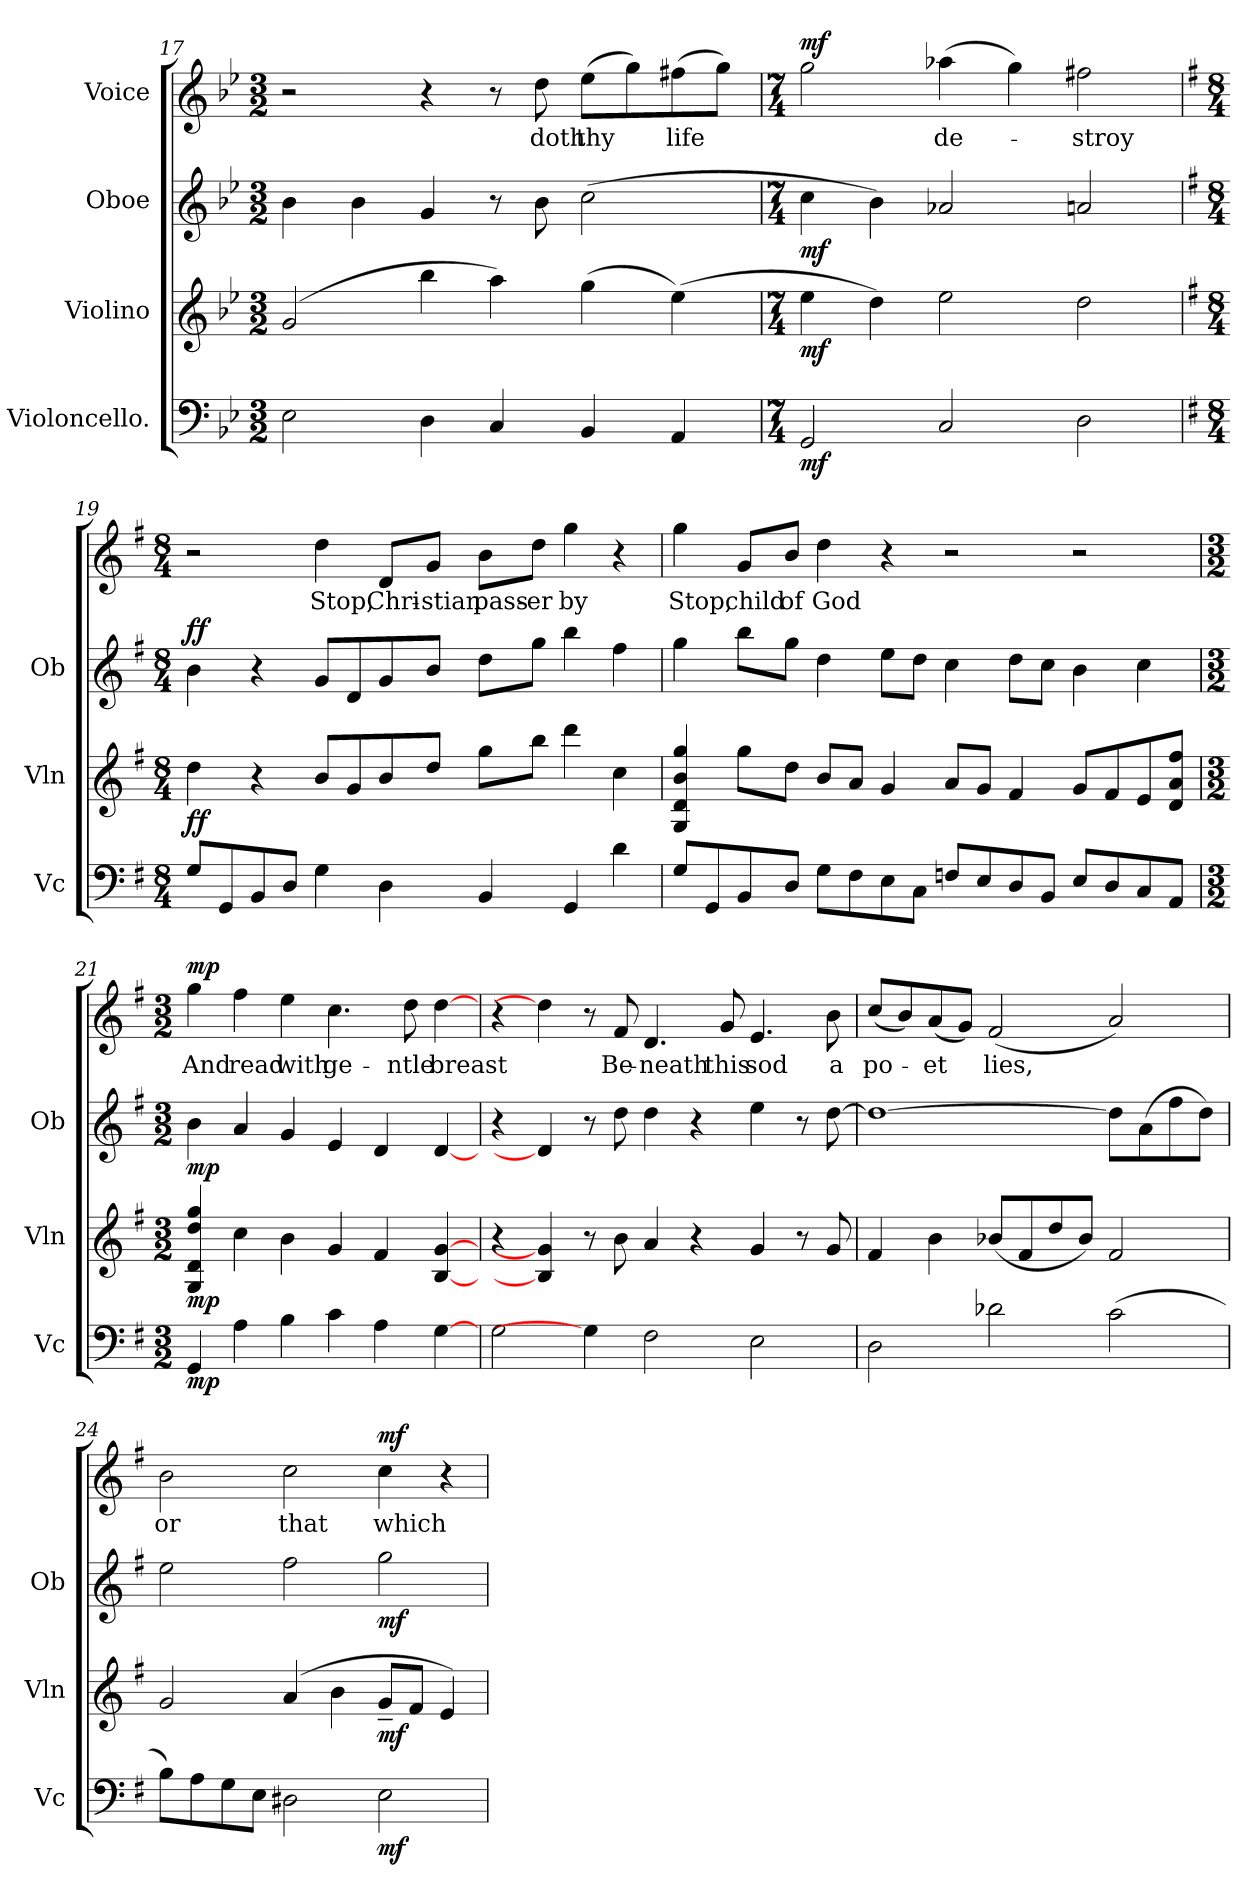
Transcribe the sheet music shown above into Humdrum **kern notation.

**kern	**dynam	**kern	**dynam	**kern	**dynam	**kern	**text	**dynam
*part4	*part4	*part3	*part3	*part2	*part2	*part1	*part1	*part1
*staff4	*staff4	*staff3	*staff3	*staff2	*staff2	*staff1	*staff1	*staff1
*I"Violoncello.	*	*I"Violino	*	*I"Oboe	*	*I"Voice	*	*
*I'Vc	*	*I'Vln	*	*I'Ob	*	*	*	*
*clefF4	*	*clefG2	*	*clefG2	*	*clefG2	*	*
*k[b-e-]	*	*k[b-e-]	*	*k[b-e-]	*	*k[b-e-]	*	*
*B-:	*	*B-:	*	*B-:	*	*B-:	*	*
*M3/2	*	*M3/2	*	*M3/2	*	*M3/2	*	*
=17	=17	=17	=17	=17	=17	=17	=17	=17
2E-\	.	(<2g/	.	4b-\	.	2r	.	.
.	.	.	.	4b-\	.	.	.	.
4D\	.	4bb-\	.	4g/	.	4r	.	.
4C/	.	4aa\)	.	8r	.	8r	.	.
!	!	!	!	!	!	!	!LO:LY:b	!
.	.	.	.	8b-\	.	8dd\	doth	.
!	!	!	!	!	!	!	!LO:LY:b	!
4BB-/	.	(>4gg\	.	(>2cc\	.	(>8ee-\L	thy	.
.	.	.	.	.	.	8gg\)	.	.
!	!	!	!	!	!	!	!LO:LY:b:rj	!
4AA/	.	(>4ee-\)	.	.	.	(>8ff#X\	life	.
.	.	.	.	.	.	8gg\J)	.	.
!!LO:LB:g=z
=18	=18	=18	=18	=18	=18	=18	=18	=18
*M7/4	*	*M7/4	*	*M7/4	*	*M7/4	*	*
!	!LO:DY:b	!	!LO:DY:b	!	!LO:DY:b	!	!	!LO:DY:b
2GG/	mf	4ee-\	mf	4cc\	mf	2gg\	.	mf
.	.	4dd\)	.	4b-\)	.	.	.	.
!	!	!	!	!	!	!	!LO:LY:b:rj	!
2C/	.	2ee-\	.	2a-X/	.	(>4aa-X\	de-	.
.	.	.	.	.	.	4gg\)	.	.
!	!	!	!	!	!	!	!LO:LY:b	!
2D\	.	2dd\	.	2an/	.	2ff#X\	-stroy	.
=19!	=19!	=19!	=19!	=19!	=19!	=19!	=19!	=19!
*k[f#]	*	*k[f#]	*	*k[f#]	*	*k[f#]	*	*
*G:	*	*G:	*	*G:	*	*G:	*	*
*M8/4	*	*M8/4	*	*M8/4	*	*M8/4	*	*
!	!LO:DY:a	!	!	!	!	!	!	!
!	!LO:DY:n=1:b	!	!	!	!LO:DY:a	!	!	!
!	!	!	!	!	!LO:DY:n=1:b	!	!	!
8G/L	f f	4dd\	.	4b\	f f	2r	.	.
8GG/	.	.	.	.	.	.	.	.
8BB/	.	4r	.	4r	.	.	.	.
8D/J	.	.	.	.	.	.	.	.
!	!	!	!	!	!	!	!LO:LY:b	!
4G\	.	8b/L	.	8g/L	.	4dd\	Stop,	.
.	.	8g/	.	8d/	.	.	.	.
!	!	!	!	!	!	!	!LO:LY:b	!
4D\	.	8b/	.	8g/	.	8d/L	Chri-	.
!	!	!	!	!	!	!	!LO:LY:b	!
.	.	8dd/J	.	8b/J	.	8g/J	-stian	.
!	!	!	!	!	!	!	!LO:LY:b	!
4BB/	.	8gg\L	.	8dd\L	.	8b\L	pass-	.
!	!	!	!	!	!	!	!LO:LY:b	!
.	.	8bb\J	.	8gg\J	.	8dd\J	-er	.
!	!	!	!	!	!	!	!LO:LY:b	!
4GG/	.	4ddd\	.	4bb\	.	4gg\	by	.
4d\	.	4cc\	.	4ff#\	.	4r	.	.
=20	=20	=20	=20	=20	=20	=20	=20	=20
!	!	!	!	!	!	!	!LO:LY:b	!
8G/L	.	4G/ 4d/ 4b/ 4gg/	.	4gg\	.	4gg\	Stop,	.
8GG/	.	.	.	.	.	.	.	.
!	!	!	!	!	!	!	!LO:LY:b	!
8BB/	.	8gg\L	.	8bb\L	.	8g/L	child	.
!	!	!	!	!	!	!	!LO:LY:b	!
8D/J	.	8dd\J	.	8gg\J	.	8b/J	of	.
!	!	!	!	!	!	!	!LO:LY:b	!
8G\L	.	8b/L	.	4dd\	.	4dd\	God	.
8F#\	.	8a/J	.	.	.	.	.	.
8E\	.	4g/	.	8ee\L	.	4r	.	.
8C\J	.	.	.	8dd\J	.	.	.	.
8Fn/L	.	8a/L	.	4cc\	.	2r	.	.
8E/	.	8g/J	.	.	.	.	.	.
8D/	.	4f#/	.	8dd\L	.	.	.	.
8BB/J	.	.	.	8cc\J	.	.	.	.
8E/L	.	8g/L	.	4b\	.	2r	.	.
8D/	.	8f#/	.	.	.	.	.	.
8C/	.	8e/	.	4cc\	.	.	.	.
8AA/J	.	8d/ 8a/ 8ff#/J	.	.	.	.	.	.
!!LO:PB:g=z
=21	=21	=21	=21	=21	=21	=21	=21	=21
*M3/2	*	*M3/2	*	*M3/2	*	*M3/2	*	*
!	!LO:DY:b	!	!LO:DY:b	!	!LO:DY:b	!	!LO:LY:b	!LO:DY:b
4GG/	mp	4G/ 4d/ 4dd/ 4gg/	mp	4b\	mp	4gg\	And	mp
!	!	!	!	!	!	!	!LO:LY:b	!
4A\	.	4cc\	.	4a/	.	4ff#\	read	.
!	!	!	!	!	!	!	!LO:LY:b	!
4B\	.	4b\	.	4g/	.	4ee\	with	.
!	!	!	!	!	!	!	!LO:LY:b	!
4c\	.	4g/	.	4e/	.	4.cc\	ge-	.
4A\	.	4f#/	.	4d/	.	.	.	.
!	!	!	!	!	!	!	!LO:LY:b	!
.	.	.	.	.	.	8dd\	-ntle	.
!	!	!	!	!	!	!	!LO:LY:b	!
[4G\	.	[4B/ [4g/	.	[4d/	.	[4dd\	breast	.
=22	=22	=22	=22	=22	=22	=22	=22	=22
2G\	.	4r	.	4r	.	4r	.	.
.	.	4B/] 4g/]	.	4d/]	.	4dd\]	.	.
4G\]	.	8r	.	8r	.	8r	.	.
!	!	!	!	!	!	!	!LO:LY:b	!
.	.	8b\	.	8dd\	.	8f#/	Be-	.
!	!	!	!	!	!	!	!LO:LY:b	!
2F#\	.	4a/	.	4dd\	.	4.d/	-neath	.
.	.	4r	.	4r	.	.	.	.
!	!	!	!	!	!	!	!LO:LY:b	!
.	.	.	.	.	.	8g/	this	.
!	!	!	!	!	!	!	!LO:LY:b	!
2E\	.	4g/	.	4ee\	.	4.e/	sod	.
.	.	8r	.	8r	.	.	.	.
!	!	!	!	!	!	!	!LO:LY:b:rj	!
.	.	8g/	.	[>8dd\	.	8b\	a	.
=23	=23	=23	=23	=23	=23	=23	=23	=23
!	!	!	!	!	!	!	!LO:LY:b	!
2D\	.	4f#/	.	1dd_	.	(<8cc/L	po-	.
.	.	.	.	.	.	8b/)	.	.
!	!	!	!	!	!	!	!LO:LY:b	!
.	.	4b\	.	.	.	(<8a/	-et	.
.	.	.	.	.	.	8g/J)	.	.
!	!	!	!	!	!	!	!LO:LY:b	!
2d-X\	.	(<8b-X/L	.	.	.	(<2f#/	lies,	.
.	.	8f#/	.	.	.	.	.	.
.	.	8dd/	.	.	.	.	.	.
.	.	8b-/J)	.	.	.	.	.	.
(>2c\	.	2f#/	.	8dd\L]	.	2a/)	.	.
.	.	.	.	(>8a\	.	.	.	.
.	.	.	.	8ff#\	.	.	.	.
.	.	.	.	8dd\J)	.	.	.	.
=24	=24	=24	=24	=24	=24	=24	=24	=24
!	!	!	!	!	!	!	!LO:LY:b	!
8B\L)	.	2g/	.	2ee\	.	2b\	or	.
8A\	.	.	.	.	.	.	.	.
8G\	.	.	.	.	.	.	.	.
8E\J	.	.	.	.	.	.	.	.
!	!	!	!	!	!	!	!LO:LY:b	!
2D#X\	.	(<4a/	.	2ff#\	.	2cc\	that	.
.	.	4b\	.	.	.	.	.	.
!	!LO:DY:b	!	!LO:DY:b	!	!LO:DY:b	!	!LO:LY:b	!LO:DY:b
2E\	mf	8g~</L	mf	2gg\	mf	4cc\	which	mf
.	.	8f#/J	.	.	.	.	.	.
.	.	4e/)	.	.	.	4r	.	.
=	=	=	=	=	=	=	=	=
*-	*-	*-	*-	*-	*-	*-	*-	*-
